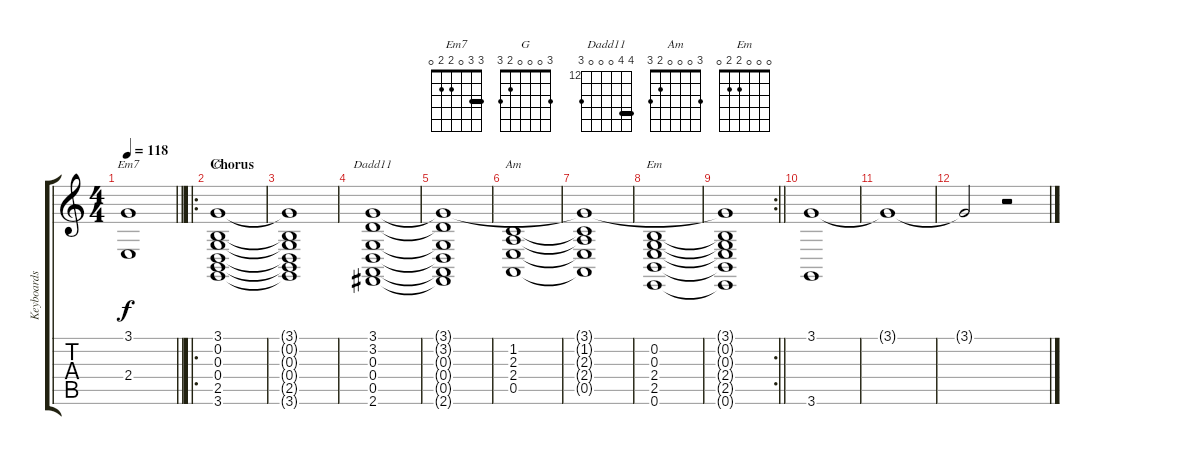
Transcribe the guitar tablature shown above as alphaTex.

\track ("Keyboards" "Keyboards") {instrument pad5bowed}
\staff {score tabs}
\tuning (E4 B3 G3 D3 A2 E2) {hide}
\chord ("Em7" 3 3 0 2 2 0) {barre 3}
\chord ("G" 3 0 0 0 2 3)
\chord ("Dadd11" 15 15 0 0 0 14) {firstfret 12 barre 15}
\chord ("Am" 3 0 0 0 2 3)
\chord ("Em" 0 0 0 2 2 0)
\ts (4 4)
\tempo 118
\clef g2
\barLineRight lightlight
\ks c
(3.1 2.4).1{ch "Em7" dy f} |
\ro
\section ("" "Chorus")
(3.1 0.2 0.3 0.4 2.5 3.6).1{ch "G" instrument synthstrings2} |
(3.1{t} 0.2{t} 0.3{t} 0.4{t} 2.5{t} 3.6{t}).1 |
(3.1 3.2 0.3 0.4 0.5 2.6).1{ch "Dadd11"} |
(3.1{t} 3.2{t} 0.3{t} 0.4{t} 0.5{t} 2.6{t}).1 |
(1.2 2.3 2.4 0.5).1{ch "Am"} |
(3.1{t} 1.2{t} 2.3{t} 2.4{t} 0.5{t}).1 |
(0.2 0.3 2.4 2.5 0.6).1{ch "Em"} |
\rc 2
\barLineRight lightlight
(3.1{t} 0.2{t} 0.3{t} 2.4{t} 2.5{t} 0.6{t}).1 |
(3.1 3.6).1{instrument pad5bowed} |
3.1{t}.1 |
3.1{t}.2 r.2
